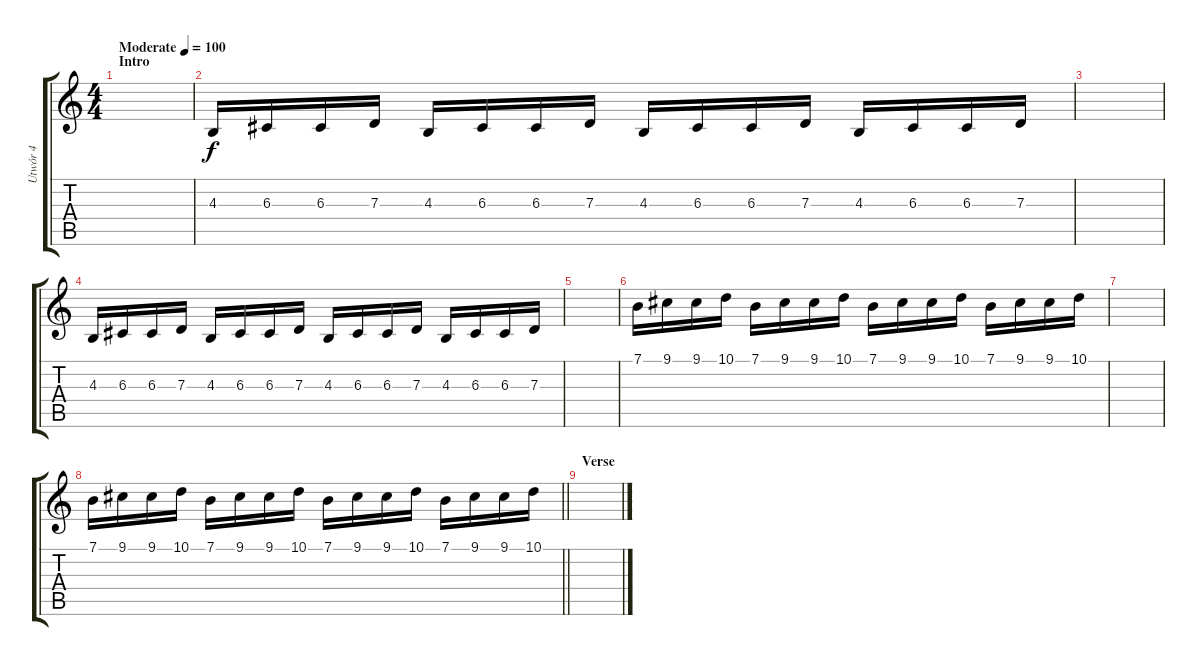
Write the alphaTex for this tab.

\track ("Utwór 4" "Utwór 4") {instrument acousticgrandpiano}
\staff {score tabs}
\tuning (E4 B3 G3 D3 A2 E2) {hide}
\ts (4 4)
\section ("" "Intro")
\tempo (100 "Moderate")
\clef g2
\ks c
|
4.3.16{volume 16} 6.3.16 6.3.16 7.3.16 4.3.16 6.3.16 6.3.16 7.3.16 4.3.16 6.3.16{volume 3} 6.3.16 7.3.16 4.3.16 6.3.16 6.3.16 7.3.16 |
|
4.3.16{volume 16} 6.3.16 6.3.16 7.3.16 4.3.16 6.3.16 6.3.16 7.3.16 4.3.16 6.3.16{volume 3} 6.3.16 7.3.16 4.3.16 6.3.16 6.3.16 7.3.16 |
|
7.1.16{volume 16} 9.1.16 9.1.16 10.1.16 7.1.16 9.1.16 9.1.16 10.1.16 7.1.16 9.1.16{volume 3} 9.1.16 10.1.16 7.1.16 9.1.16 9.1.16 10.1.16 |
|
\barLineRight lightlight
7.1.16{volume 16} 9.1.16 9.1.16 10.1.16 7.1.16 9.1.16 9.1.16 10.1.16 7.1.16 9.1.16{volume 3} 9.1.16 10.1.16 7.1.16 9.1.16 9.1.16 10.1.16 |
\section ("" "Verse")
